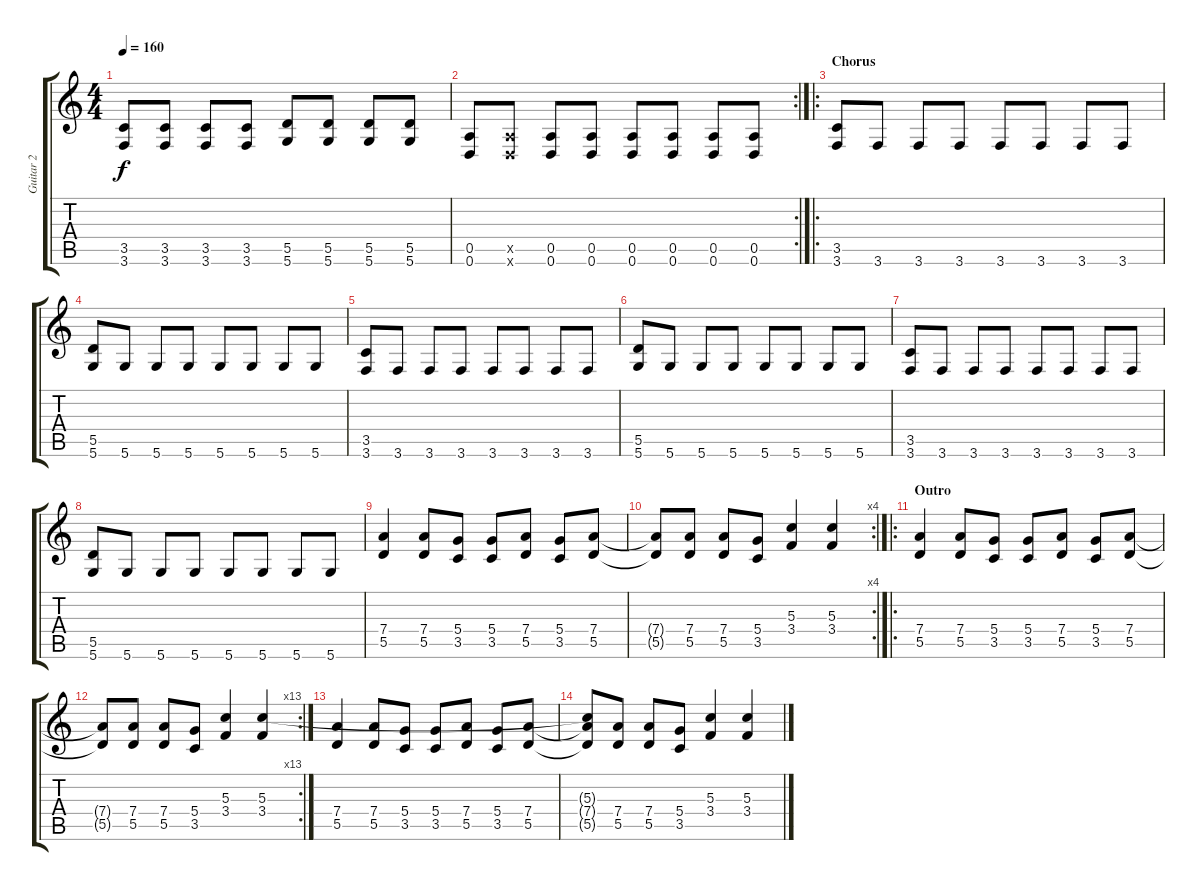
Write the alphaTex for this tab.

\track ("Guitar 2" "Guitar 2") {instrument distortionguitar}
\staff {score tabs}
\tuning (E4 B3 G3 D3 A2 D2) {hide}
\ts (4 4)
\tempo 160
\clef g2
\ks c
(3.5 3.6).8{dy f} (3.5 3.6).8 (3.5 3.6).8 (3.5 3.6).8 (5.5 5.6).8 (5.5 5.6).8 (5.5 5.6).8 (5.5 5.6).8 |
\rc 2
(0.5 0.6).8 (0.5{x} 0.6{x}).8 (0.5 0.6).8 (0.5 0.6).8 (0.5 0.6).8 (0.5 0.6).8 (0.5 0.6).8 (0.5 0.6).8 |
\ro
\section ("" "Chorus")
(3.5 3.6).8 3.6.8 3.6.8 3.6.8 3.6.8 3.6.8 3.6.8 3.6.8 |
(5.5 5.6).8 5.6.8 5.6.8 5.6.8 5.6.8 5.6.8 5.6.8 5.6.8 |
(3.5 3.6).8 3.6.8 3.6.8 3.6.8 3.6.8 3.6.8 3.6.8 3.6.8 |
(5.5 5.6).8 5.6.8 5.6.8 5.6.8 5.6.8 5.6.8 5.6.8 5.6.8 |
(3.5 3.6).8 3.6.8 3.6.8 3.6.8 3.6.8 3.6.8 3.6.8 3.6.8 |
(5.5 5.6).8 5.6.8 5.6.8 5.6.8 5.6.8 5.6.8 5.6.8 5.6.8 |
(7.4 5.5).4 (7.4 5.5).8 (5.4 3.5).8 (5.4 3.5).8 (7.4 5.5).8 (5.4 3.5).8 (7.4 5.5).8 |
\rc 4
(7.4{t} 5.5{t}).8 (7.4 5.5).8 (7.4 5.5).8 (5.4 3.5).8 (5.3 3.4).4 (5.3 3.4).4 |
\ro
\section ("" "Outro")
(7.4 5.5).4 (7.4 5.5).8 (5.4 3.5).8 (5.4 3.5).8 (7.4 5.5).8 (5.4 3.5).8 (7.4 5.5).8 |
\rc 13
(7.4{t} 5.5{t}).8 (7.4 5.5).8 (7.4 5.5).8 (5.4 3.5).8 (5.3 3.4).4 (5.3 3.4).4 |
(7.4 5.5).4{volume 0} (7.4 5.5).8 (5.4 3.5).8 (5.4 3.5).8 (7.4 5.5).8 (5.4 3.5).8 (7.4 5.5).8 |
(5.3{t} 7.4{t} 5.5{t}).8 (7.4 5.5).8 (7.4 5.5).8 (5.4 3.5).8 (5.3 3.4).4 (5.3 3.4).4
